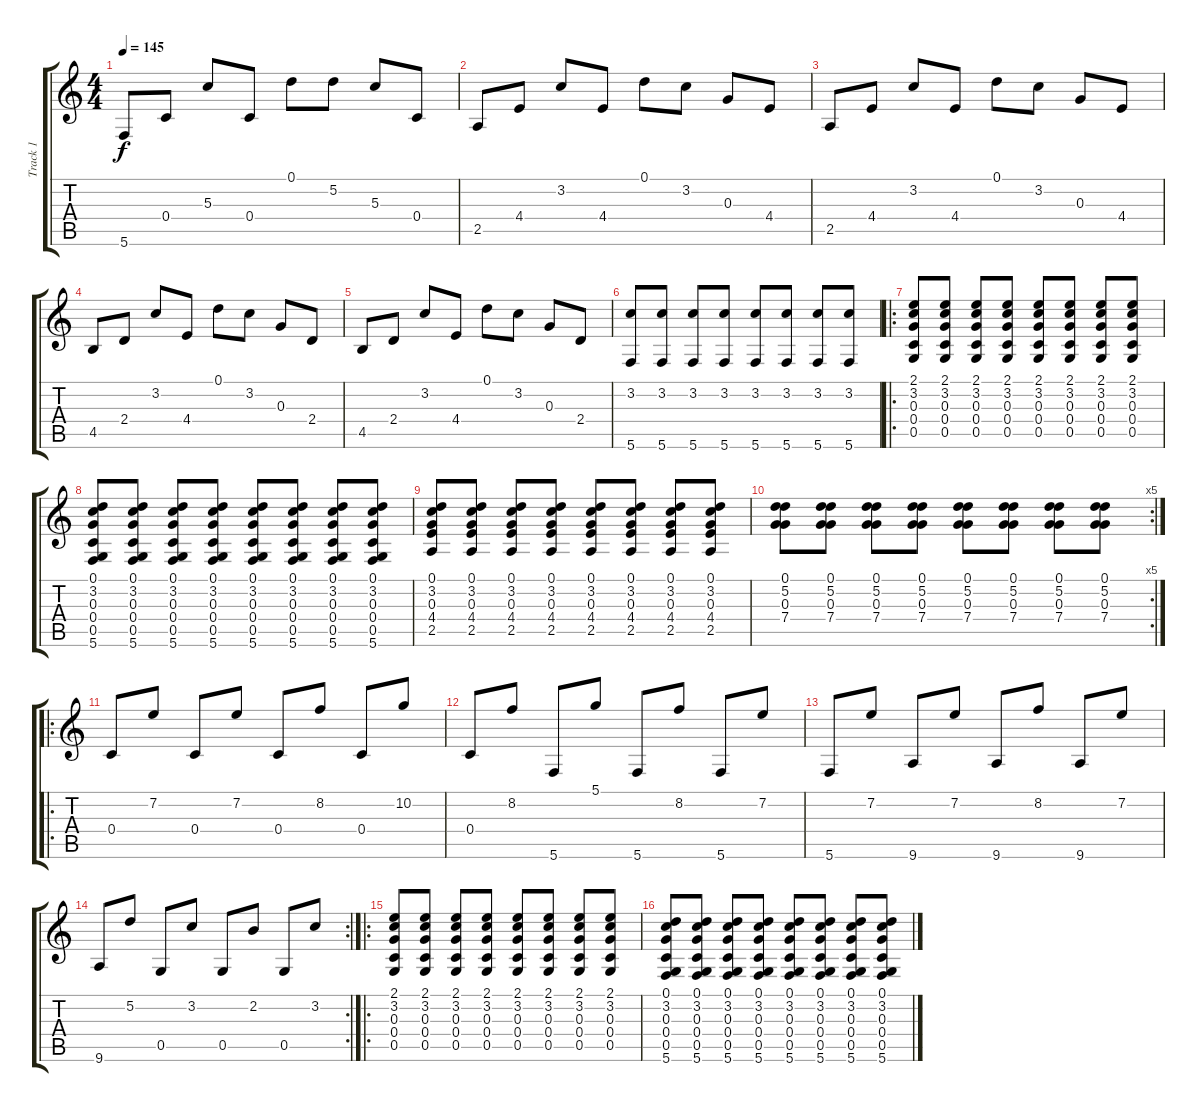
\track ("Track 1" "Track 1") {instrument acousticguitarsteel}
\staff {score tabs}
\tuning (D4 A3 G3 C3 G2 C2) {hide}
\ts (4 4)
\tempo 145
\clef g2
\ks c
5.6.8{dy f} 0.4.8 5.3.8 0.4.8 0.1.8 5.2.8 5.3.8 0.4.8 |
2.5.8 4.4.8 3.2.8 4.4.8 0.1.8 3.2.8 0.3.8 4.4.8 |
2.5.8 4.4.8 3.2.8 4.4.8 0.1.8 3.2.8 0.3.8 4.4.8 |
4.5.8 2.4.8 3.2.8 4.4.8 0.1.8 3.2.8 0.3.8 2.4.8 |
4.5.8 2.4.8 3.2.8 4.4.8 0.1.8 3.2.8 0.3.8 2.4.8 |
(3.2 5.6).8 (3.2 5.6).8 (3.2 5.6).8 (3.2 5.6).8 (3.2 5.6).8 (3.2 5.6).8 (3.2 5.6).8 (3.2 5.6).8 |
\ro
(2.1 3.2 0.3 0.4 0.5).8 (2.1 3.2 0.3 0.4 0.5).8 (2.1 3.2 0.3 0.4 0.5).8 (2.1 3.2 0.3 0.4 0.5).8 (2.1 3.2 0.3 0.4 0.5).8 (2.1 3.2 0.3 0.4 0.5).8 (2.1 3.2 0.3 0.4 0.5).8 (2.1 3.2 0.3 0.4 0.5).8 |
(0.1 3.2 0.3 0.4 0.5 5.6).8 (0.1 3.2 0.3 0.4 0.5 5.6).8 (0.1 3.2 0.3 0.4 0.5 5.6).8 (0.1 3.2 0.3 0.4 0.5 5.6).8 (0.1 3.2 0.3 0.4 0.5 5.6).8 (0.1 3.2 0.3 0.4 0.5 5.6).8 (0.1 3.2 0.3 0.4 0.5 5.6).8 (0.1 3.2 0.3 0.4 0.5 5.6).8 |
(0.1 3.2 0.3 4.4 2.5).8 (0.1 3.2 0.3 4.4 2.5).8 (0.1 3.2 0.3 4.4 2.5).8 (0.1 3.2 0.3 4.4 2.5).8 (0.1 3.2 0.3 4.4 2.5).8 (0.1 3.2 0.3 4.4 2.5).8 (0.1 3.2 0.3 4.4 2.5).8 (0.1 3.2 0.3 4.4 2.5).8 |
\rc 5
(0.1 5.2 0.3 7.4).8 (0.1 5.2 0.3 7.4).8 (0.1 5.2 0.3 7.4).8 (0.1 5.2 0.3 7.4).8 (0.1 5.2 0.3 7.4).8 (0.1 5.2 0.3 7.4).8 (0.1 5.2 0.3 7.4).8 (0.1 5.2 0.3 7.4).8 |
\ro
0.4.8 7.2.8 0.4.8 7.2.8 0.4.8 8.2.8 0.4.8 10.2.8 |
0.4.8 8.2.8 5.6.8 5.1.8 5.6.8 8.2.8 5.6.8 7.2.8 |
5.6.8 7.2.8 9.6.8 7.2.8 9.6.8 8.2.8 9.6.8 7.2.8 |
\rc 2
9.6.8 5.2.8 0.5.8 3.2.8 0.5.8 2.2.8 0.5.8 3.2.8 |
\ro
(2.1 3.2 0.3 0.4 0.5).8 (2.1 3.2 0.3 0.4 0.5).8 (2.1 3.2 0.3 0.4 0.5).8 (2.1 3.2 0.3 0.4 0.5).8 (2.1 3.2 0.3 0.4 0.5).8 (2.1 3.2 0.3 0.4 0.5).8 (2.1 3.2 0.3 0.4 0.5).8 (2.1 3.2 0.3 0.4 0.5).8 |
(0.1 3.2 0.3 0.4 0.5 5.6).8 (0.1 3.2 0.3 0.4 0.5 5.6).8 (0.1 3.2 0.3 0.4 0.5 5.6).8 (0.1 3.2 0.3 0.4 0.5 5.6).8 (0.1 3.2 0.3 0.4 0.5 5.6).8 (0.1 3.2 0.3 0.4 0.5 5.6).8 (0.1 3.2 0.3 0.4 0.5 5.6).8 (0.1 3.2 0.3 0.4 0.5 5.6).8
